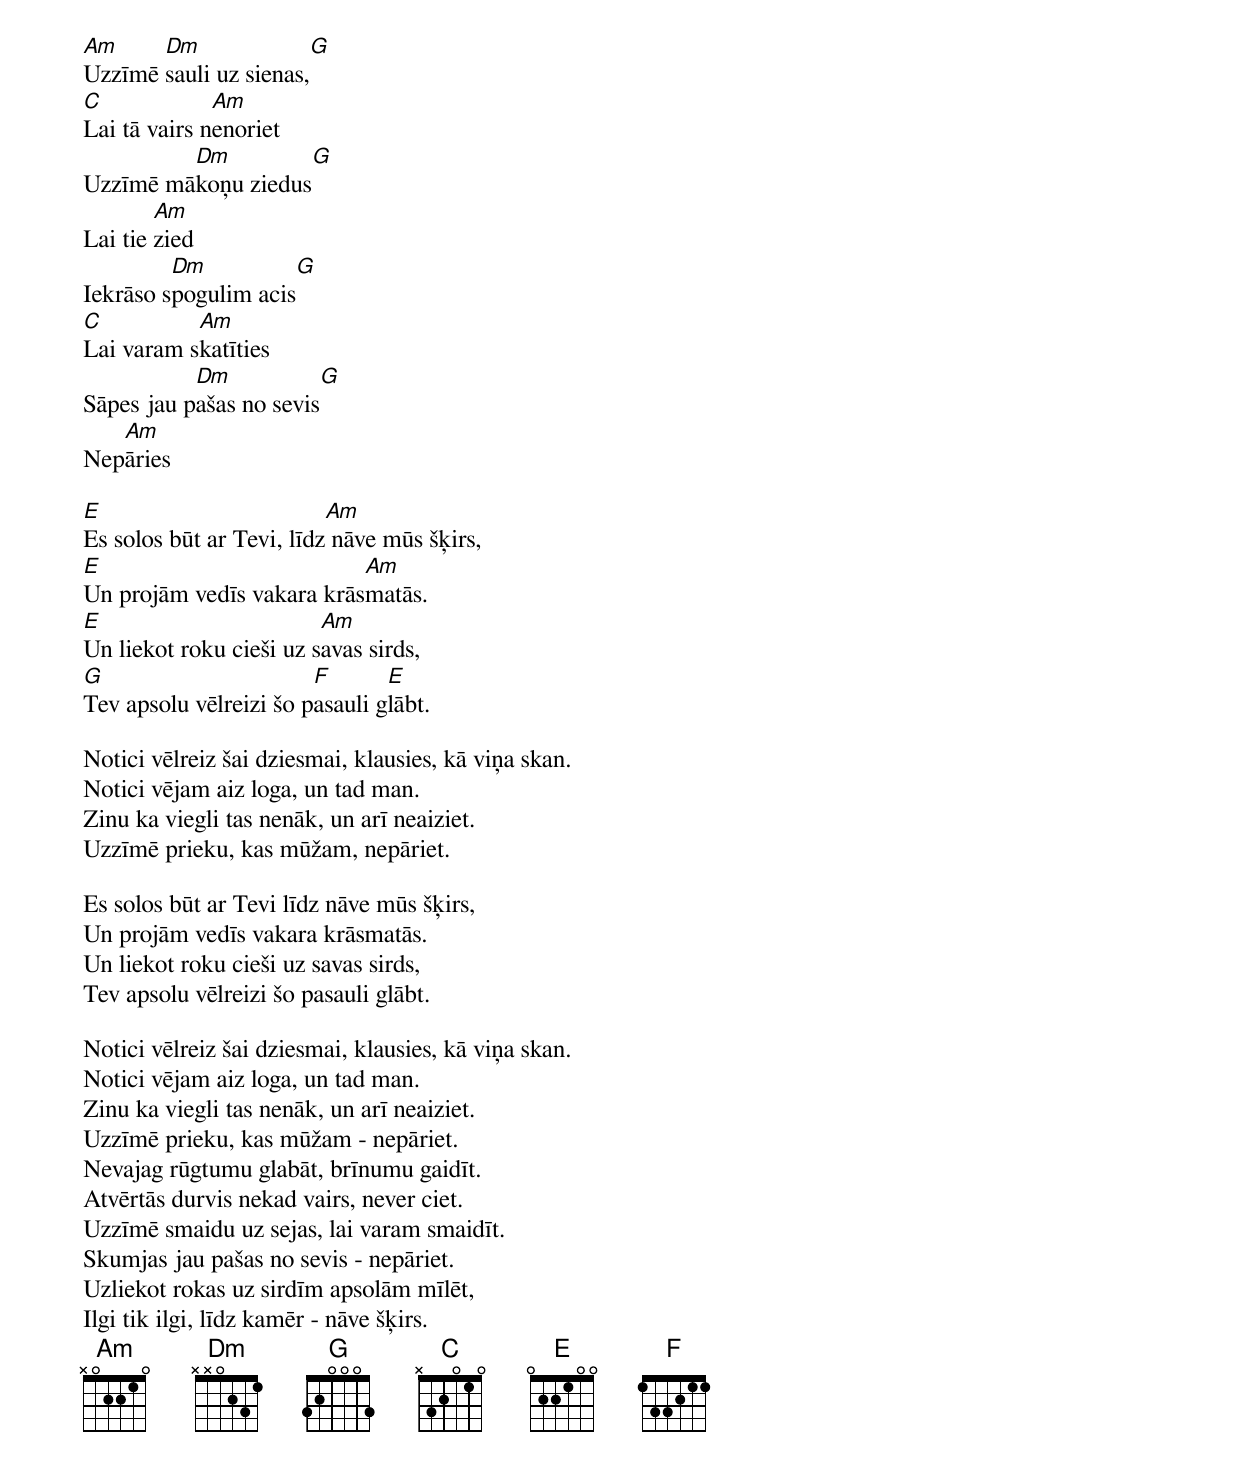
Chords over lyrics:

Am     Dm               G
Uzzīmē sauli uz sienas,
C             Am
Lai tā vairs nenoriet
         Dm            G
Uzzīmē mākoņu ziedus
        Am
Lai tie zied
         Dm             G
Iekrāso spogulim acis
C          Am
Lai varam skatīties
           Dm             G
Sāpes jau pašas no sevis
   Am
Nepāries

E                         Am
Es solos būt ar Tevi, līdz nāve mūs šķirs,
E                          Am
Un projām vedīs vakara krāsmatās.
E                        Am
Un liekot roku cieši uz savas sirds,
G                       F       E
Tev apsolu vēlreizi šo pasauli glābt.

Notici vēlreiz šai dziesmai, klausies, kā viņa skan.
Notici vējam aiz loga, un tad man.
Zinu ka viegli tas nenāk, un arī neaiziet.
Uzzīmē prieku, kas mūžam, nepāriet.

Es solos būt ar Tevi līdz nāve mūs šķirs,
Un projām vedīs vakara krāsmatās.
Un liekot roku cieši uz savas sirds,
Tev apsolu vēlreizi šo pasauli glābt.

Notici vēlreiz šai dziesmai, klausies, kā viņa skan.
Notici vējam aiz loga, un tad man.
Zinu ka viegli tas nenāk, un arī neaiziet.
Uzzīmē prieku, kas mūžam - nepāriet.
Nevajag rūgtumu glabāt, brīnumu gaidīt.
Atvērtās durvis nekad vairs, never ciet.
Uzzīmē smaidu uz sejas, lai varam smaidīt.
Skumjas jau pašas no sevis - nepāriet.
Uzliekot rokas uz sirdīm apsolām mīlēt,
Ilgi tik ilgi, līdz kamēr - nāve šķirs.
